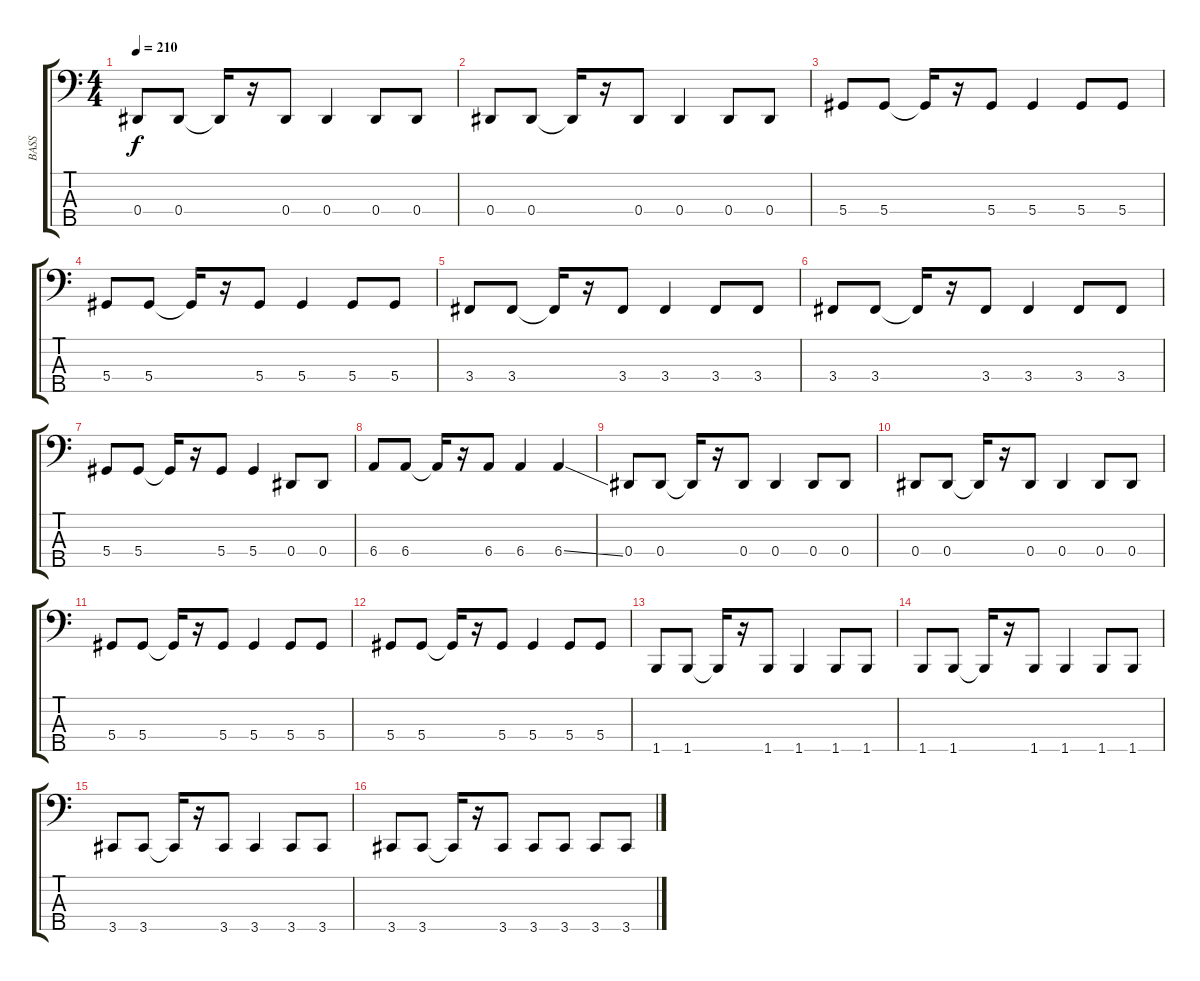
\track ("BASS" "BASS") {instrument electricbasspick}
\staff {score tabs}
\tuning (Gb2 Db2 Ab1 Eb1 Bb0) {hide}
\ts (4 4)
\tempo 210
\clef f4
\ks c
0.4.8{dy f} 0.4.8 0.4{t}.16 r.16 0.4.8 0.4.4 0.4.8 0.4.8 |
0.4.8 0.4.8 0.4{t}.16 r.16 0.4.8 0.4.4 0.4.8 0.4.8 |
5.4.8 5.4.8 5.4{t}.16 r.16 5.4.8 5.4.4 5.4.8 5.4.8 |
5.4.8 5.4.8 5.4{t}.16 r.16 5.4.8 5.4.4 5.4.8 5.4.8 |
3.4.8 3.4.8 3.4{t}.16 r.16 3.4.8 3.4.4 3.4.8 3.4.8 |
3.4.8 3.4.8 3.4{t}.16 r.16 3.4.8 3.4.4 3.4.8 3.4.8 |
5.4.8 5.4.8 5.4{t}.16 r.16 5.4.8 5.4.4 0.4.8 0.4.8 |
6.4.8 6.4.8 6.4{t}.16 r.16 6.4.8 6.4.4 6.4{ss}.4 |
0.4.8 0.4.8 0.4{t}.16 r.16 0.4.8 0.4.4 0.4.8 0.4.8 |
0.4.8 0.4.8 0.4{t}.16 r.16 0.4.8 0.4.4 0.4.8 0.4.8 |
5.4.8 5.4.8 5.4{t}.16 r.16 5.4.8 5.4.4 5.4.8 5.4.8 |
5.4.8 5.4.8 5.4{t}.16 r.16 5.4.8 5.4.4 5.4.8 5.4.8 |
1.5.8 1.5.8 1.5{t}.16 r.16 1.5.8 1.5.4 1.5.8 1.5.8 |
1.5.8 1.5.8 1.5{t}.16 r.16 1.5.8 1.5.4 1.5.8 1.5.8 |
3.5.8 3.5.8 3.5{t}.16 r.16 3.5.8 3.5.4 3.5.8 3.5.8 |
3.5.8 3.5.8 3.5{t}.16 r.16 3.5.8 3.5.8 3.5.8 3.5.8 3.5.8
